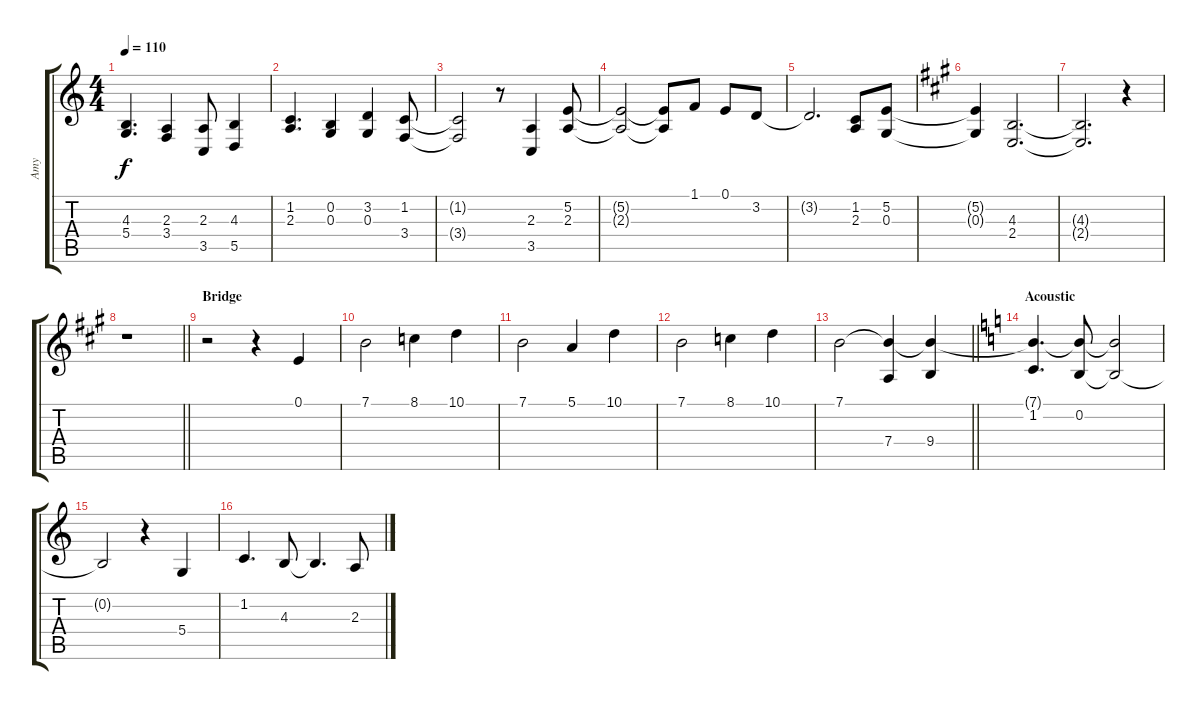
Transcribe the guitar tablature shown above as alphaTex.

\track ("Amy " "Amy ") {instrument oboe}
\staff {score tabs}
\tuning (E4 B3 G3 D3 A2 E2) {hide}
\ts (4 4)
\tempo 110
\clef g2
\ks c
(4.3 5.4).4{d dy f} (2.3 3.4).4 (2.3 3.5).8 (4.3 5.5).4 |
(1.2 2.3).4{d} (0.2 0.3).4 (3.2 0.3).4 (1.2 3.4).8 |
(1.2{t} 3.4{t}).2 r.8 (2.3 3.5).4 (5.2 2.3).8 |
(5.2{t} 2.3{t}).2 (5.2{t} 2.3{t}).8 1.1.8 0.1.8 3.2.8 |
3.2{t}.2{d} (1.2 2.3).8 (5.2 0.3).8 |
\ks a
(5.2{t} 0.3{t}).4 (4.3 2.4).2{d} |
(4.3{t} 2.4{t}).2{d} r.4 |
\barLineRight lightlight
r.1 |
\section ("" "Bridge")
r.2 r.4 0.1.4 |
7.1.2 8.1.4 10.1.4 |
7.1.2 5.1.4 10.1.4 |
7.1.2 8.1.4 10.1.4 |
\barLineRight lightlight
7.1.2 (7.1{t} 7.4).4 (7.1{t} 9.4).4 |
\section ("" "Acoustic")
\ks c
(7.1{t} 1.2).4{d} (7.1{t} 0.2).8 (7.1{t} 0.2{t}).2 |
0.2{t}.2 r.4 5.4.4 |
1.2.4{d} 4.3.8 4.3{t}.4{d} 2.3.8
